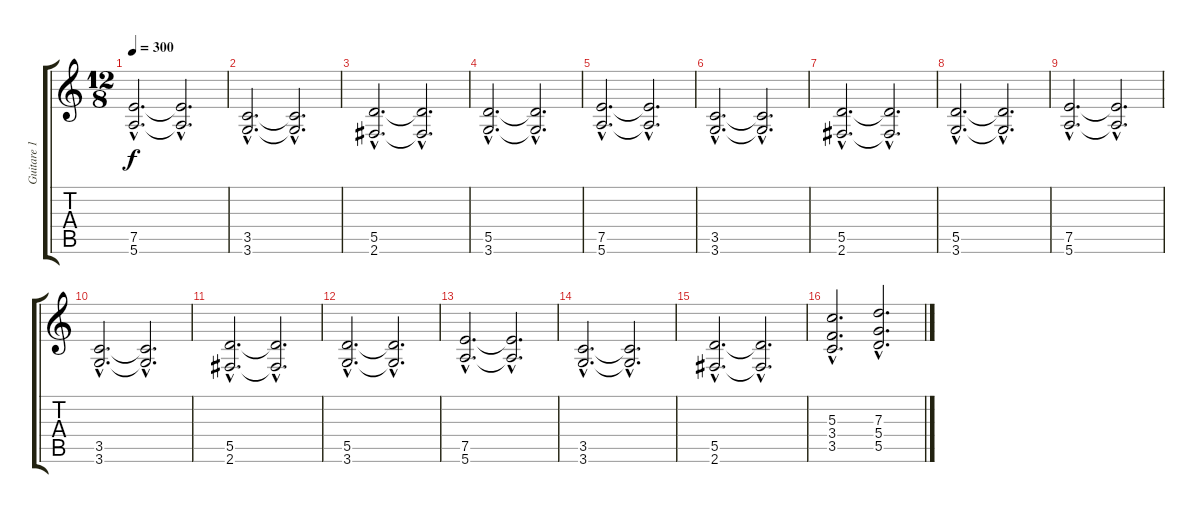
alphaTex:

\track ("Guitare 1" "Guitare 1") {instrument distortionguitar}
\staff {score tabs}
\tuning (E4 B3 G3 D3 A2 E2) {hide}
\ts (12 8)
\tempo 300
\clef g2
\ks c
(7.5{hac} 5.6{hac}).2{d dy f} (7.5{hac t} 5.6{hac t}).2{d} |
(3.5{hac} 3.6{hac}).2{d} (3.5{hac t} 3.6{hac t}).2{d} |
(5.5{hac} 2.6{hac}).2{d} (5.5{hac t} 2.6{hac t}).2{d} |
(5.5{hac} 3.6{hac}).2{d} (5.5{hac t} 3.6{hac t}).2{d} |
(7.5{hac} 5.6{hac}).2{d} (7.5{hac t} 5.6{hac t}).2{d} |
(3.5{hac} 3.6{hac}).2{d} (3.5{hac t} 3.6{hac t}).2{d} |
(5.5{hac} 2.6{hac}).2{d} (5.5{hac t} 2.6{hac t}).2{d} |
(5.5{hac} 3.6{hac}).2{d} (5.5{hac t} 3.6{hac t}).2{d} |
(7.5{hac} 5.6{hac}).2{d} (7.5{hac t} 5.6{hac t}).2{d} |
(3.5{hac} 3.6{hac}).2{d} (3.5{hac t} 3.6{hac t}).2{d} |
(5.5{hac} 2.6{hac}).2{d} (5.5{hac t} 2.6{hac t}).2{d} |
(5.5{hac} 3.6{hac}).2{d} (5.5{hac t} 3.6{hac t}).2{d} |
(7.5{hac} 5.6{hac}).2{d} (7.5{hac t} 5.6{hac t}).2{d} |
(3.5{hac} 3.6{hac}).2{d} (3.5{hac t} 3.6{hac t}).2{d} |
(5.5{hac} 2.6{hac}).2{d} (5.5{hac t} 2.6{hac t}).2{d} |
(5.3{hac} 3.4{hac} 3.5{hac}).2{d} (7.3{hac} 5.4{hac} 5.5{hac}).2{d}
